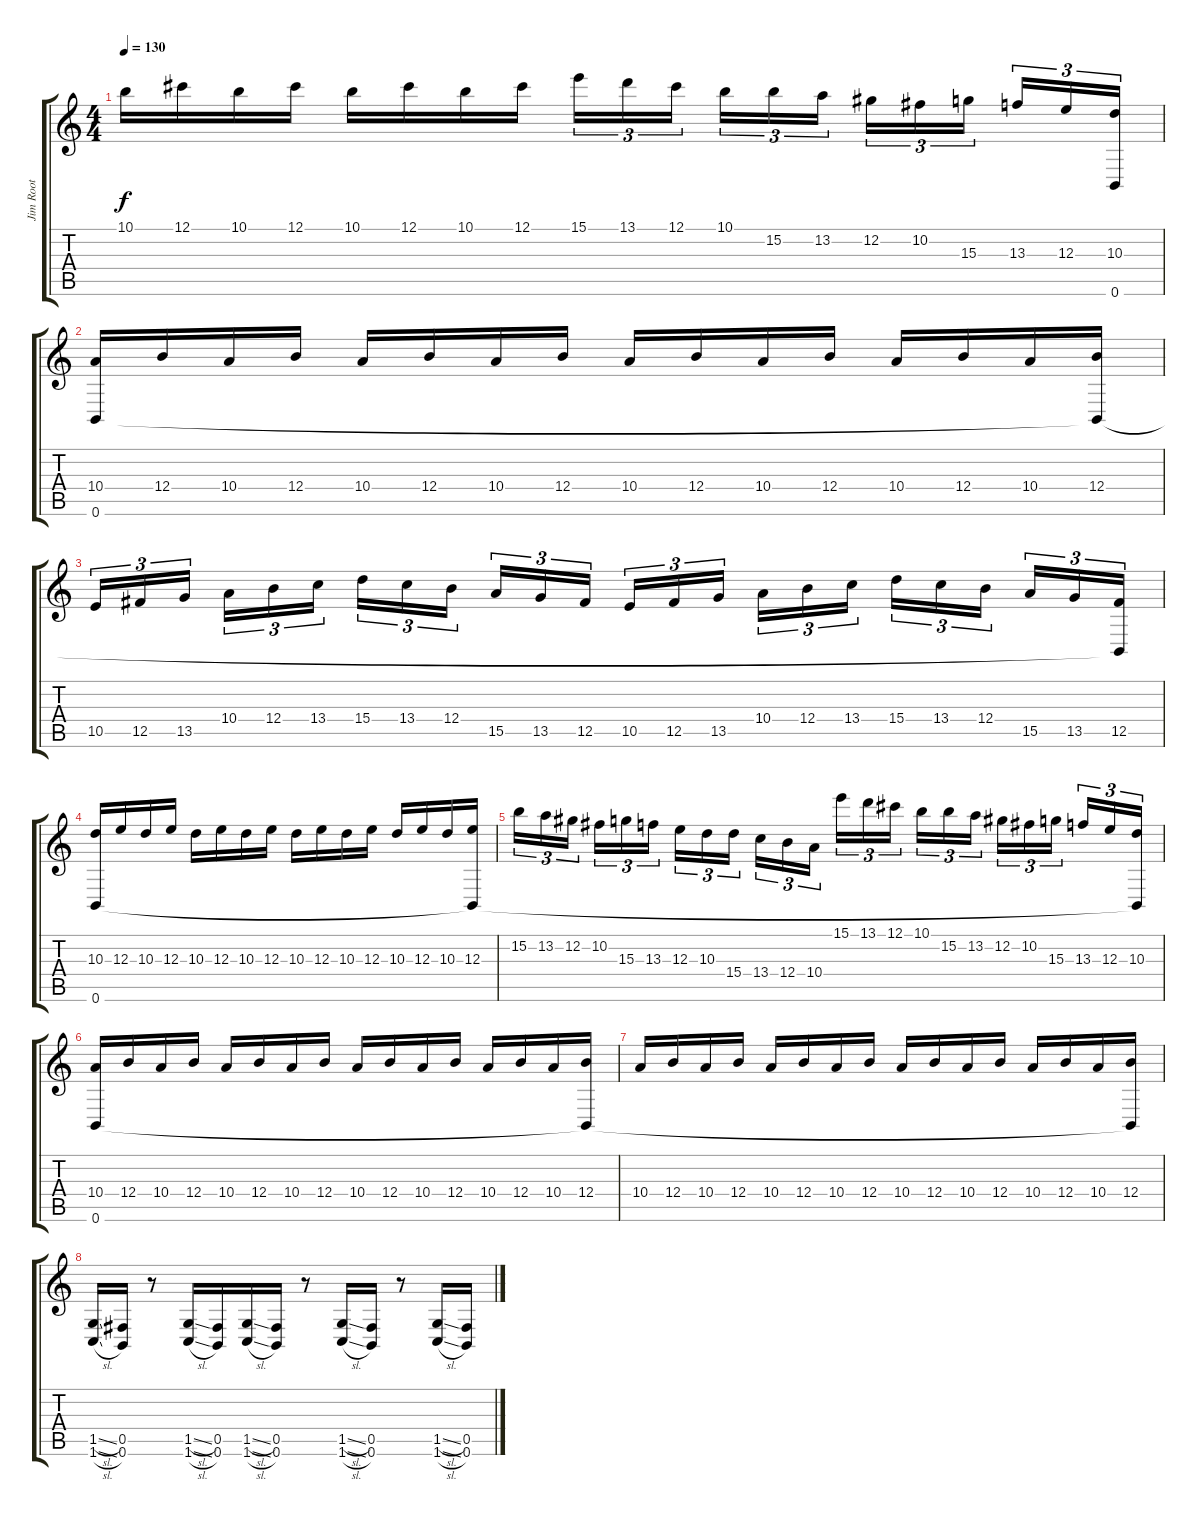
\track ("Jim Root" "Jim Root") {instrument distortionguitar}
\staff {score tabs}
\tuning (Db4 Ab3 E3 B2 Gb2 B1) {hide}
\ts (4 4)
\tempo 130
\clef g2
\ks c
10.1.16{dy f} 12.1.16 10.1.16 12.1.16 10.1.16 12.1.16 10.1.16 12.1.16 15.1.16{tu (3 2)} 13.1.16{tu (3 2)} 12.1.16{tu (3 2)} 10.1.16{tu (3 2)} 15.2.16{tu (3 2)} 13.2.16{tu (3 2)} 12.2.16{tu (3 2)} 10.2.16{tu (3 2)} 15.3.16{tu (3 2)} 13.3.16{tu (3 2)} 12.3.16{tu (3 2)} (10.3 0.6{t}).16{tu (3 2)} |
(10.4 0.6).16 12.4.16 10.4.16 12.4.16 10.4.16 12.4.16 10.4.16 12.4.16 10.4.16 12.4.16 10.4.16 12.4.16 10.4.16 12.4.16 10.4.16 (12.4 0.6{t}).16 |
10.5.16{tu (3 2)} 12.5.16{tu (3 2)} 13.5.16{tu (3 2)} 10.4.16{tu (3 2)} 12.4.16{tu (3 2)} 13.4.16{tu (3 2)} 15.4.16{tu (3 2)} 13.4.16{tu (3 2)} 12.4.16{tu (3 2)} 15.5.16{tu (3 2)} 13.5.16{tu (3 2)} 12.5.16{tu (3 2)} 10.5.16{tu (3 2)} 12.5.16{tu (3 2)} 13.5.16{tu (3 2)} 10.4.16{tu (3 2)} 12.4.16{tu (3 2)} 13.4.16{tu (3 2)} 15.4.16{tu (3 2)} 13.4.16{tu (3 2)} 12.4.16{tu (3 2)} 15.5.16{tu (3 2)} 13.5.16{tu (3 2)} (12.5 0.6{t}).16{tu (3 2)} |
(10.3 0.6).16 12.3.16 10.3.16 12.3.16 10.3.16 12.3.16 10.3.16 12.3.16 10.3.16 12.3.16 10.3.16 12.3.16 10.3.16 12.3.16 10.3.16 (12.3 0.6{t}).16 |
15.2.16{tu (3 2)} 13.2.16{tu (3 2)} 12.2.16{tu (3 2)} 10.2.16{tu (3 2)} 15.3.16{tu (3 2)} 13.3.16{tu (3 2)} 12.3.16{tu (3 2)} 10.3.16{tu (3 2)} 15.4.16{tu (3 2)} 13.4.16{tu (3 2)} 12.4.16{tu (3 2)} 10.4.16{tu (3 2)} 15.1.16{tu (3 2)} 13.1.16{tu (3 2)} 12.1.16{tu (3 2)} 10.1.16{tu (3 2)} 15.2.16{tu (3 2)} 13.2.16{tu (3 2)} 12.2.16{tu (3 2)} 10.2.16{tu (3 2)} 15.3.16{tu (3 2)} 13.3.16{tu (3 2)} 12.3.16{tu (3 2)} (10.3 0.6{t}).16{tu (3 2)} |
(10.4 0.6).16 12.4.16 10.4.16 12.4.16 10.4.16 12.4.16 10.4.16 12.4.16 10.4.16 12.4.16 10.4.16 12.4.16 10.4.16 12.4.16 10.4.16 (12.4 0.6{t}).16 |
10.4.16 12.4.16 10.4.16 12.4.16 10.4.16 12.4.16 10.4.16 12.4.16 10.4.16 12.4.16 10.4.16 12.4.16 10.4.16 12.4.16 10.4.16 (12.4 0.6{t}).16 |
(1.5{sl} 1.6{sl}).16 (0.5 0.6).16 r.8 (1.5{sl} 1.6{sl}).16 (0.5 0.6).16 (1.5{sl} 1.6{sl}).16 (0.5 0.6).16 r.8 (1.5{sl} 1.6{sl}).16 (0.5 0.6).16 r.8 (1.5{sl} 1.6{sl}).16 (0.5 0.6).16
